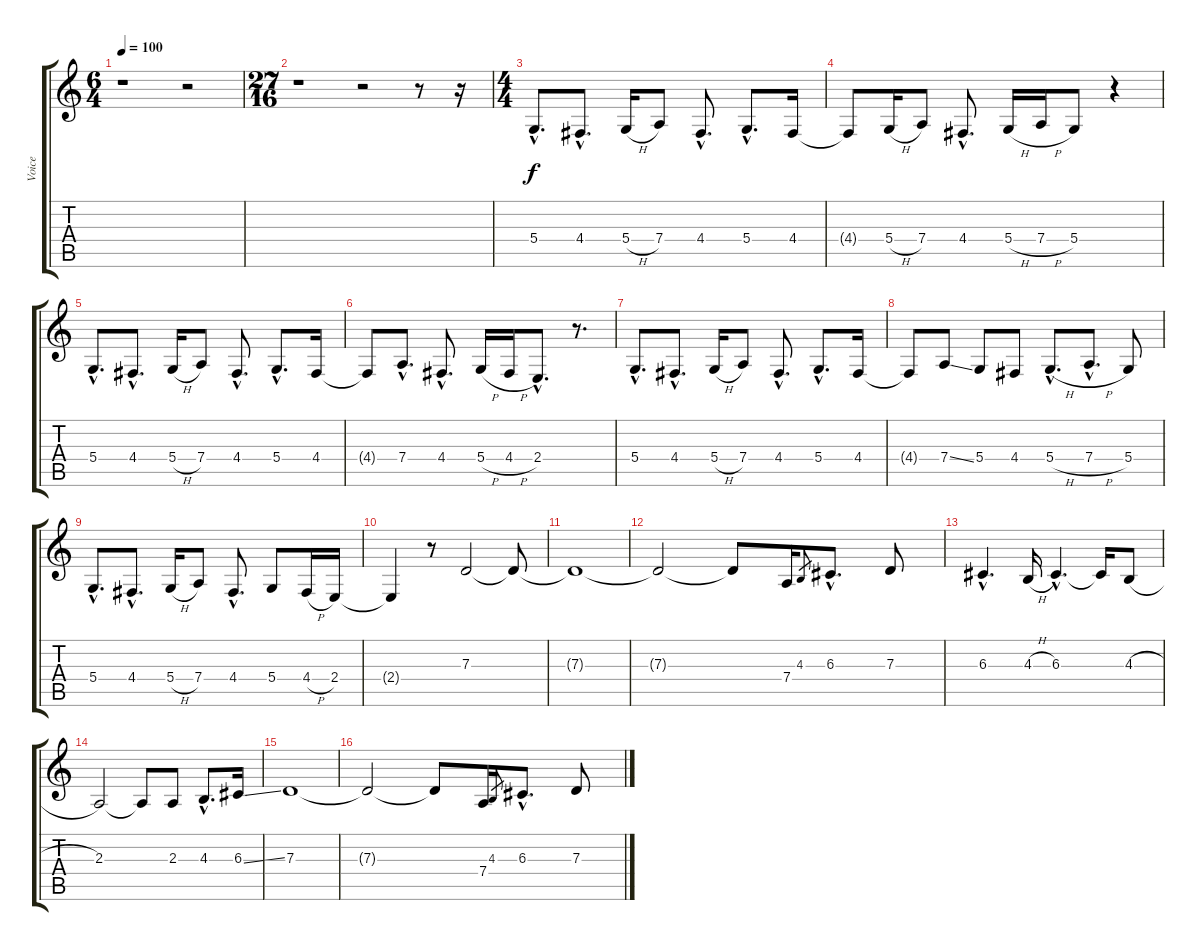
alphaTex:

\track ("Voice" "Voice") {instrument trumpet}
\staff {score tabs}
\tuning (E4 B3 G3 D3 A2 E2) {hide}
\ts (6 4)
\tempo 100
\clef g2
\ks c
r.1{dy f} r.2 |
\ts (27 16)
r.1 r.2 r.8 r.16 |
\ts (4 4)
5.4{hac}.8{d} 4.4{hac}.8{d} 5.4{h}.16 7.4.8 4.4{hac}.8{d} 5.4{hac}.8{d} 4.4.16 |
4.4{t}.8 5.4{h}.16 7.4.8 4.4{hac}.8{d} 5.4{h}.16 7.4{h}.16 5.4.8 r.4 |
5.4{hac}.8{d} 4.4{hac}.8{d} 5.4{h}.16 7.4.8 4.4{hac}.8{d} 5.4{hac}.8{d} 4.4.16 |
4.4{t}.8 7.4{hac}.8{d} 4.4{hac}.8{d} 5.4{h}.16 4.4{h}.16 2.4{hac}.8{d} r.8{d} |
5.4{hac}.8{d} 4.4{hac}.8{d} 5.4{h}.16 7.4.8 4.4{hac}.8{d} 5.4{hac}.8{d} 4.4.16 |
4.4{t}.8 7.4{ss}.8 5.4.8 4.4.8 5.4{h hac}.8{d} 7.4{h hac}.8{d} 5.4.8 |
5.4{hac}.8{d} 4.4{hac}.8{d} 5.4{h}.16 7.4.8 4.4{hac}.8{d} 5.4.8 4.4{h}.16 2.4.16 |
2.4{t}.4 r.8 7.3.2 7.3{t}.8 |
7.3{t}.1 |
7.3{t}.2 7.3{t}.8 7.4.16 4.3.8{gr} 6.3{hac}.8{d} 7.3.8 |
6.3{hac}.4{d} 4.3{h}.16 6.3{hac}.4{d} 6.3{t}.16 4.3{h}.8 |
2.3.2 2.3{t}.8 2.3.8 4.3{hac}.8{d} 6.3{ss}.16 |
7.3.1 |
7.3{t}.2 7.3{t}.8 7.4.16 4.3.8{gr} 6.3{hac}.8{d} 7.3.8
